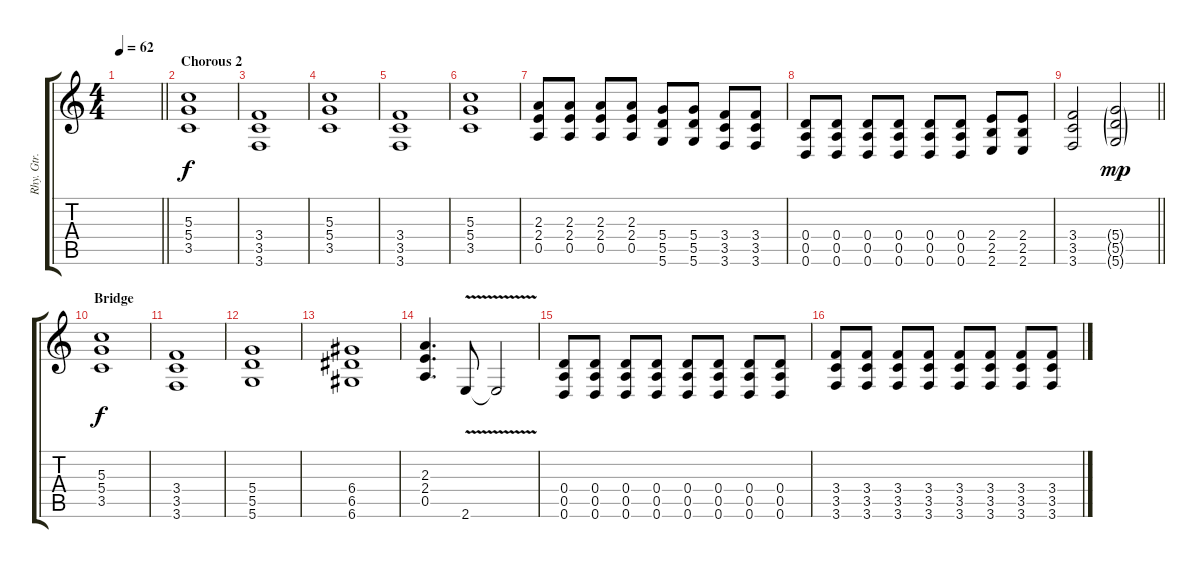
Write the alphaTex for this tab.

\track ("Rhy. Gtr. 1" "Rhy. Gtr. ") {instrument overdrivenguitar}
\staff {score tabs}
\tuning (E4 B3 G3 D3 A2 D2) {hide}
\ts (4 4)
\tempo 62
\clef g2
\barLineRight lightlight
\ks c
|
\section ("" "Chorous 2")
(5.3 5.4 3.5).1{volume 2} |
(3.4 3.5 3.6).1 |
(5.3 5.4 3.5).1 |
(3.4 3.5 3.6).1 |
(5.3 5.4 3.5).1 |
(2.3 2.4 0.5).8 (2.3 2.4 0.5).8 (2.3 2.4 0.5).8 (2.3 2.4 0.5).8 (5.4 5.5 5.6).8 (5.4 5.5 5.6).8 (3.4 3.5 3.6).8 (3.4 3.5 3.6).8 |
(0.4 0.5 0.6).8 (0.4 0.5 0.6).8 (0.4 0.5 0.6).8 (0.4 0.5 0.6).8 (0.4 0.5 0.6).8 (0.4 0.5 0.6).8 (2.4 2.5 2.6).8 (2.4 2.5 2.6).8 |
\barLineRight lightlight
(3.4 3.5 3.6).2 (5.4{g} 5.5{g} 5.6{g}).2{dy mp} |
\section ("" "Bridge")
(5.3 5.4 3.5).1{dy f} |
(3.4 3.5 3.6).1 |
(5.4 5.5 5.6).1 |
(6.4 6.5 6.6).1 |
(2.3 2.4 0.5).4{d} 2.6{v}.8 2.6{t}.2 |
(0.4 0.5 0.6).8 (0.4 0.5 0.6).8 (0.4 0.5 0.6).8 (0.4 0.5 0.6).8 (0.4 0.5 0.6).8 (0.4 0.5 0.6).8 (0.4 0.5 0.6).8 (0.4 0.5 0.6).8 |
(3.4 3.5 3.6).8 (3.4 3.5 3.6).8 (3.4 3.5 3.6).8 (3.4 3.5 3.6).8 (3.4 3.5 3.6).8 (3.4 3.5 3.6).8 (3.4 3.5 3.6).8 (3.4 3.5 3.6).8
